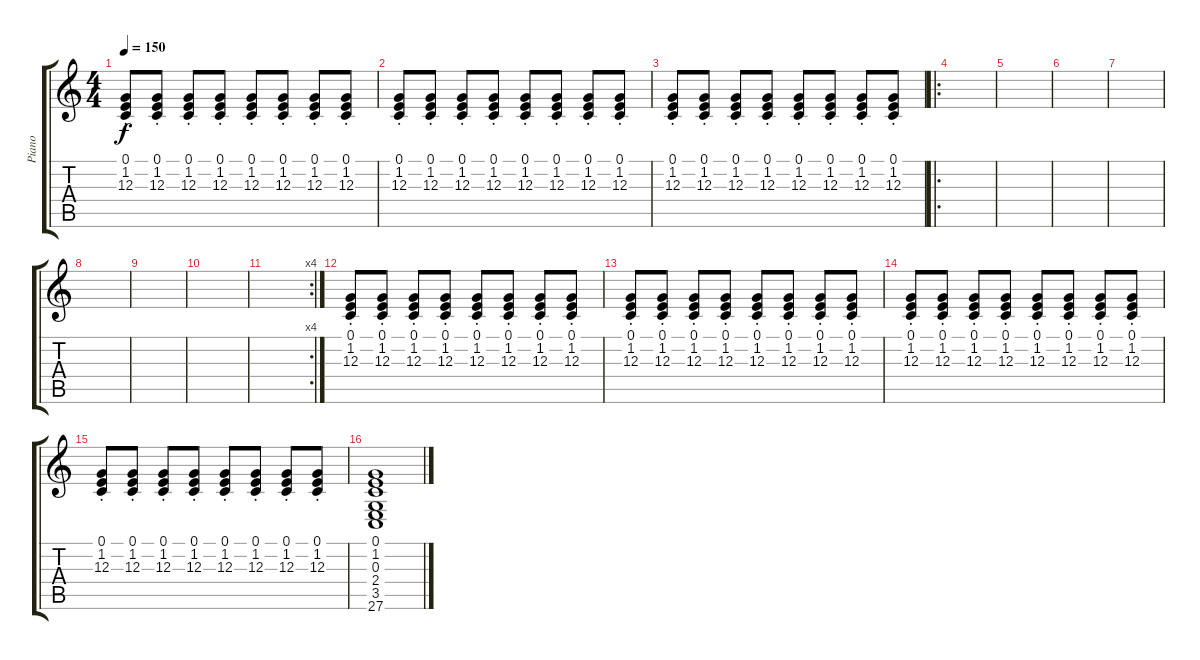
\track ("Piano" "Piano") {instrument honkytonkpiano}
\staff {score tabs}
\tuning (E4 B3 G3 D3 A2 E2) {hide}
\ts (4 4)
\tempo 150
\clef g2
\ks c
(0.1{st} 1.2{st} 12.3{st}).8{dy f} (0.1{st} 1.2{st} 12.3{st}).8 (0.1{st} 1.2{st} 12.3{st}).8 (0.1{st} 1.2{st} 12.3{st}).8 (0.1{st} 1.2{st} 12.3{st}).8 (0.1{st} 1.2{st} 12.3{st}).8 (0.1{st} 1.2{st} 12.3{st}).8 (0.1{st} 1.2{st} 12.3{st}).8 |
(0.1{st} 1.2{st} 12.3{st}).8 (0.1{st} 1.2{st} 12.3{st}).8 (0.1{st} 1.2{st} 12.3{st}).8 (0.1{st} 1.2{st} 12.3{st}).8 (0.1{st} 1.2{st} 12.3{st}).8 (0.1{st} 1.2{st} 12.3{st}).8 (0.1{st} 1.2{st} 12.3{st}).8 (0.1{st} 1.2{st} 12.3{st}).8 |
(0.1{st} 1.2{st} 12.3{st}).8 (0.1{st} 1.2{st} 12.3{st}).8 (0.1{st} 1.2{st} 12.3{st}).8 (0.1{st} 1.2{st} 12.3{st}).8 (0.1{st} 1.2{st} 12.3{st}).8 (0.1{st} 1.2{st} 12.3{st}).8 (0.1{st} 1.2{st} 12.3{st}).8 (0.1{st} 1.2{st} 12.3{st}).8 |
\ro
|
|
|
|
|
|
|
\rc 4
|
(0.1{st} 1.2{st} 12.3{st}).8 (0.1{st} 1.2{st} 12.3{st}).8 (0.1{st} 1.2{st} 12.3{st}).8 (0.1{st} 1.2{st} 12.3{st}).8 (0.1{st} 1.2{st} 12.3{st}).8 (0.1{st} 1.2{st} 12.3{st}).8 (0.1{st} 1.2{st} 12.3{st}).8 (0.1{st} 1.2{st} 12.3{st}).8 |
(0.1{st} 1.2{st} 12.3{st}).8 (0.1{st} 1.2{st} 12.3{st}).8 (0.1{st} 1.2{st} 12.3{st}).8 (0.1{st} 1.2{st} 12.3{st}).8 (0.1{st} 1.2{st} 12.3{st}).8 (0.1{st} 1.2{st} 12.3{st}).8 (0.1{st} 1.2{st} 12.3{st}).8 (0.1{st} 1.2{st} 12.3{st}).8 |
(0.1{st} 1.2{st} 12.3{st}).8 (0.1{st} 1.2{st} 12.3{st}).8 (0.1{st} 1.2{st} 12.3{st}).8 (0.1{st} 1.2{st} 12.3{st}).8 (0.1{st} 1.2{st} 12.3{st}).8 (0.1{st} 1.2{st} 12.3{st}).8 (0.1{st} 1.2{st} 12.3{st}).8 (0.1{st} 1.2{st} 12.3{st}).8 |
(0.1{st} 1.2{st} 12.3{st}).8 (0.1{st} 1.2{st} 12.3{st}).8 (0.1{st} 1.2{st} 12.3{st}).8 (0.1{st} 1.2{st} 12.3{st}).8 (0.1{st} 1.2{st} 12.3{st}).8 (0.1{st} 1.2{st} 12.3{st}).8 (0.1{st} 1.2{st} 12.3{st}).8 (0.1{st} 1.2{st} 12.3{st}).8 |
(0.1 1.2 0.3 2.4 3.5 27.6).1
